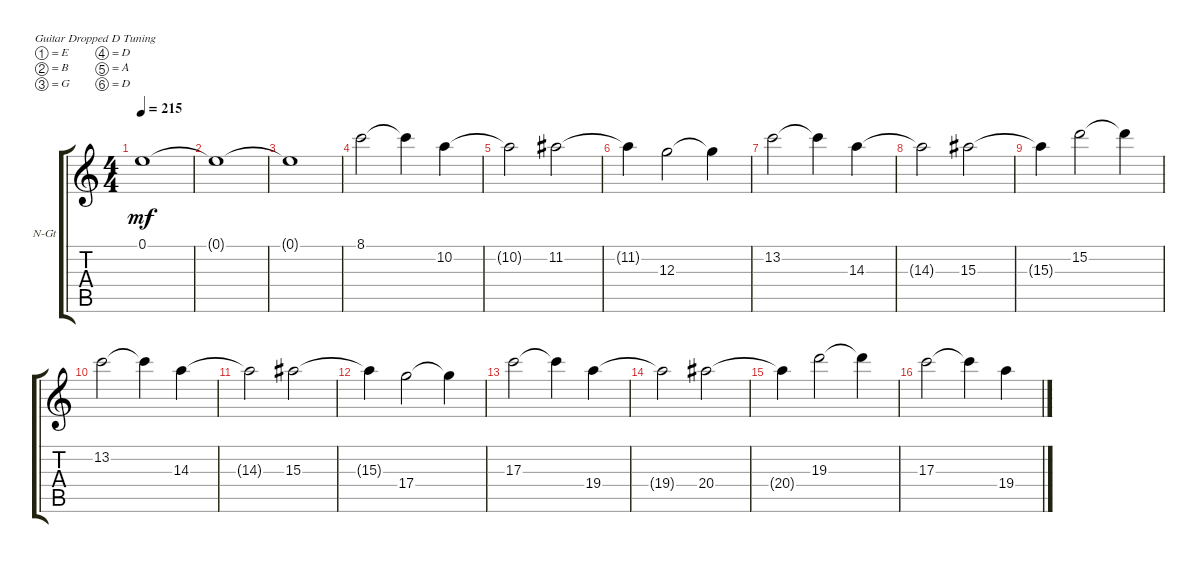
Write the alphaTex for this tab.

\bracketExtendMode groupsimilarinstruments
\firstSystemTrackNameOrientation horizontal
\otherSystemsTrackNameOrientation horizontal
\track ("Keyboard (Christian)" "N-Gt") {instrument acousticguitarnylon}
\staff {score tabs}
\tuning (E4 B3 G3 D3 A2 D2)
\ts (4 4)
\tempo 215
\clef g2
\ks c
0.1{t}.1{dy mf} |
0.1{t}.1 |
0.1{t}.1 |
8.1.2 8.1{t}.4 10.2.4 |
10.2{t}.2 11.2.2 |
11.2{t}.4 12.3.2 12.3{t}.4 |
13.2.2 13.2{t}.4 14.3.4 |
14.3{t}.2 15.3.2 |
15.3{t}.4 15.2.2 15.2{t}.4 |
13.2.2 13.2{t}.4 14.3.4 |
14.3{t}.2 15.3.2 |
15.3{t}.4 17.4.2 17.4{t}.4 |
17.3.2 17.3{t}.4 19.4.4 |
19.4{t}.2 20.4.2 |
20.4{t}.4 19.3.2 19.3{t}.4 |
17.3.2 17.3{t}.4 19.4.4
